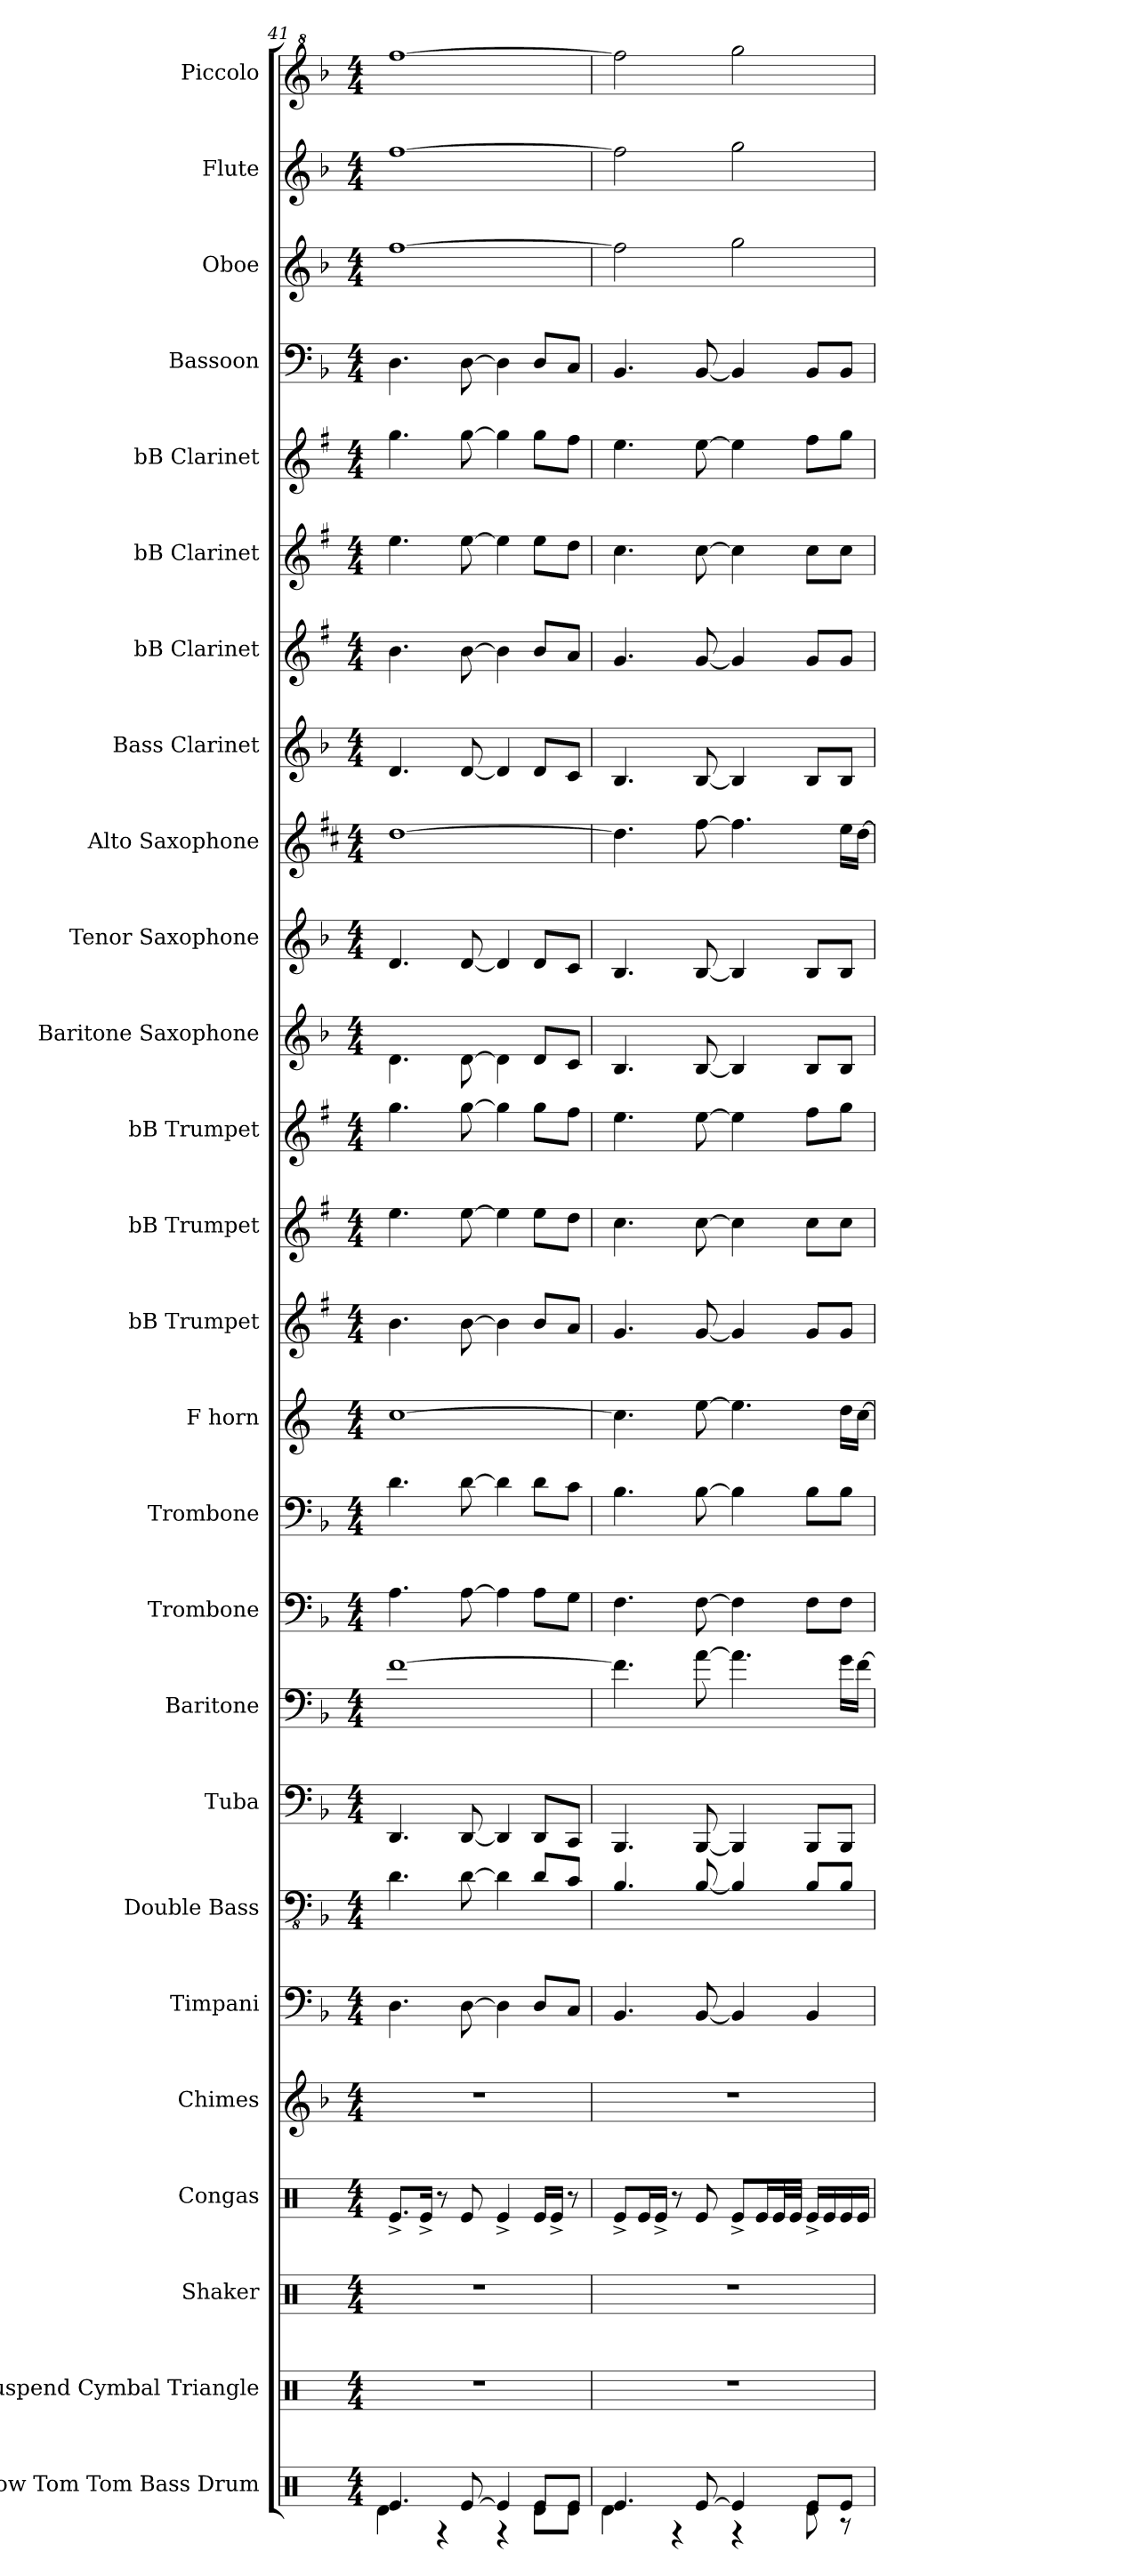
**kern	**kern	**kern	**kern	**kern	**kern	**kern	**kern	**kern	**kern	**kern	**kern	**kern	**kern	**kern	**kern	**kern	**kern	**kern	**kern	**kern	**kern	**kern	**kern	**kern	**kern
*part26	*part25	*part24	*part23	*part22	*part21	*part20	*part19	*part18	*part17	*part16	*part15	*part14	*part13	*part12	*part11	*part10	*part9	*part8	*part7	*part6	*part5	*part4	*part3	*part2	*part1
*staff26	*staff25	*staff24	*staff23	*staff22	*staff21	*staff20	*staff19	*staff18	*staff17	*staff16	*staff15	*staff14	*staff13	*staff12	*staff11	*staff10	*staff9	*staff8	*staff7	*staff6	*staff5	*staff4	*staff3	*staff2	*staff1
*I"Low Tom Tom Bass Drum	*I"Suspend Cymbal Triangle	*I"Shaker	*I"Congas	*I"Chimes	*I"Timpani	*I"Double Bass	*I"Tuba	*I"Baritone	*I"Trombone	*I"Trombone	*I"F horn	*I"bB Trumpet	*I"bB Trumpet	*I"bB Trumpet	*I"Baritone Saxophone	*I"Tenor Saxophone	*I"Alto Saxophone	*I"Bass Clarinet	*I"bB Clarinet	*I"bB Clarinet	*I"bB Clarinet	*I"Bassoon	*I"Oboe	*I"Flute	*I"Piccolo
*I'L.T B.D	*I'Sus.C Tri.	*I'Sh.	*I'Co.	*I'Chm.	*I'Timp.	*I'Db.	*I'Tba.	*I'Bar.	*I'Trb.	*I'Trb.	*I'F Hn.	*I'B♭ Tpt.	*I'B♭ Tpt.	*I'B♭ Tpt.	*I'Bar. Sax.	*I'T. Sax.	*I'A. Sax.	*I'B. Cl.	*I'B♭ Cl.	*I'B♭ Cl.	*I'B♭ Cl.	*I'Bsn.	*I'Ob.	*I'Fl.	*I'Picc.
*clefX	*clefX	*clefX	*clefX	*clefG2	*clefF4	*clefFv4	*clefF4	*clefF4	*clefF4	*clefF4	*clefG2	*clefG2	*clefG2	*clefG2	*clefG2	*clefG2	*clefG2	*clefG2	*clefG2	*clefG2	*clefG2	*clefF4	*clefG2	*clefG2	*clefG^2
*	*	*	*	*	*	*ITrd7c12	*	*	*	*	*ITrd4c7	*ITrd1c2	*ITrd1c2	*ITrd1c2	*ITrd12c21	*ITrd8c14	*ITrd5c9	*ITrd8c14	*ITrd1c2	*ITrd1c2	*ITrd1c2	*	*	*	*
*k[]	*k[]	*k[]	*k[]	*k[b-]	*k[b-]	*k[b-]	*k[b-]	*k[b-]	*k[b-]	*k[b-]	*k[b-]	*k[b-]	*k[b-]	*k[b-]	*k[b-]	*k[b-]	*k[b-]	*k[b-]	*k[b-]	*k[b-]	*k[b-]	*k[b-]	*k[b-]	*k[b-]	*k[b-]
*M4/4	*M4/4	*M4/4	*M4/4	*M4/4	*M4/4	*M4/4	*M4/4	*M4/4	*M4/4	*M4/4	*M4/4	*M4/4	*M4/4	*M4/4	*M4/4	*M4/4	*M4/4	*M4/4	*M4/4	*M4/4	*M4/4	*M4/4	*M4/4	*M4/4	*M4/4
=41	=41	=41	=41	=41	=41	=41	=41	=41	=41	=41	=41	=41	=41	=41	=41	=41	=41	=41	=41	=41	=41	=41	=41	=41	=41
*^	*	*	*	*	*	*	*	*	*	*	*	*	*	*	*	*	*	*	*	*	*	*	*	*	*
4.Re/	4Rd\	1r	1r	8.Re^/L	1r	4.D\	4.DD\	4.DD/	[1f	4.A\	4.d\	[1f	4.a\	4.dd\	4.ff\	4.D\	4.D/	[1f	4.D/	4.a\	4.dd\	4.ff\	4.D\	[1ff	[1ff	[1fff
.	.	.	.	16Re^/Jk	.	.	.	.	.	.	.	.	.	.	.	.	.	.	.	.	.	.	.	.	.	.
.	4r	.	.	8r	.	.	.	.	.	.	.	.	.	.	.	.	.	.	.	.	.	.	.	.	.	.
[8Re/	.	.	.	8Re/	.	[8D\	[8DD\	[8DD/	.	[8A\	[8d\	.	[8a\	[8dd\	[8ff\	[8D\	[8D/	.	[8D/	[8a\	[8dd\	[8ff\	[8D\	.	.	.
4Re/]	4r	.	.	4Re^/	.	4D\]	4DD\]	4DD/]	.	4A\]	4d\]	.	4a\]	4dd\]	4ff\]	4D\]	4D/]	.	4D/]	4a\]	4dd\]	4ff\]	4D\]	.	.	.
8Re/L	8Rd\L	.	.	16Re/LL	.	8D/L	8DD/L	8DD/L	.	8A\L	8d\L	.	8a/L	8dd\L	8ff\L	8D/L	8D/L	.	8D/L	8a/L	8dd\L	8ff\L	8D/L	.	.	.
.	.	.	.	16Re^/JJ	.	.	.	.	.	.	.	.	.	.	.	.	.	.	.	.	.	.	.	.	.	.
8Re/J	8Rd\J	.	.	8r	.	8C/J	8CC/J	8CC/J	.	8G\J	8c\J	.	8g/J	8cc\J	8ee\J	8C/J	8C/J	.	8C/J	8g/J	8cc\J	8ee\J	8C/J	.	.	.
=42	=42	=42	=42	=42	=42	=42	=42	=42	=42	=42	=42	=42	=42	=42	=42	=42	=42	=42	=42	=42	=42	=42	=42	=42	=42	=42
4.Re/	4Rd\	1r	1r	8Re^/L	1r	4.BB-/	4.BBB-/	4.BBB-/	4.f\]	4.F\	4.B-\	4.f\]	4.f/	4.b-\	4.dd\	4.BB-/	4.BB-/	4.f\]	4.BB-/	4.f/	4.b-\	4.dd\	4.BB-/	2ff\]	2ff\]	2fff\]
.	.	.	.	16Re/L	.	.	.	.	.	.	.	.	.	.	.	.	.	.	.	.	.	.	.	.	.	.
.	.	.	.	16Re^/JJ	.	.	.	.	.	.	.	.	.	.	.	.	.	.	.	.	.	.	.	.	.	.
.	4r	.	.	8r	.	.	.	.	.	.	.	.	.	.	.	.	.	.	.	.	.	.	.	.	.	.
[8Re/	.	.	.	8Re/	.	[8BB-/	[8BBB-/	[8BBB-/	[8a\	[8F\	[8B-\	[8a\	[8f/	[8b-\	[8dd\	[8BB-/	[8BB-/	[8a\	[8BB-/	[8f/	[8b-\	[8dd\	[8BB-/	.	.	.
4Re/]	4r	.	.	8Re^/L	.	4BB-/]	4BBB-/]	4BBB-/]	4.a\]	4F\]	4B-\]	4.a\]	4f/]	4b-\]	4dd\]	4BB-/]	4BB-/]	4.a\]	4BB-/]	4f/]	4b-\]	4dd\]	4BB-/]	2gg\	2gg\	2ggg\
.	.	.	.	16Re/L	.	.	.	.	.	.	.	.	.	.	.	.	.	.	.	.	.	.	.	.	.	.
.	.	.	.	32Re/L	.	.	.	.	.	.	.	.	.	.	.	.	.	.	.	.	.	.	.	.	.	.
.	.	.	.	32Re/JJJ	.	.	.	.	.	.	.	.	.	.	.	.	.	.	.	.	.	.	.	.	.	.
8Re/L	8Rd\	.	.	16Re^/LL	.	4BB-/	8BBB-/L	8BBB-/L	.	8F\L	8B-\L	.	8f/L	8b-\L	8ee\L	8BB-/L	8BB-/L	.	8BB-/L	8f/L	8b-\L	8ee\L	8BB-/L	.	.	.
.	.	.	.	16Re/	.	.	.	.	.	.	.	.	.	.	.	.	.	.	.	.	.	.	.	.	.	.
8Re/J	8r	.	.	16Re/	.	.	8BBB-/J	8BBB-/J	16g\LL	8F\J	8B-\J	16g\LL	8f/J	8b-\J	8ff\J	8BB-/J	8BB-/J	16g\LL	8BB-/J	8f/J	8b-\J	8ff\J	8BB-/J	.	.	.
.	.	.	.	16Re/JJ	.	.	.	.	[16f\JJ	.	.	[16f\JJ	.	.	.	.	.	[16f\JJ	.	.	.	.	.	.	.	.
*v	*v	*	*	*	*	*	*	*	*	*	*	*	*	*	*	*	*	*	*	*	*	*	*	*	*	*
=	=	=	=	=	=	=	=	=	=	=	=	=	=	=	=	=	=	=	=	=	=	=	=	=	=
*-	*-	*-	*-	*-	*-	*-	*-	*-	*-	*-	*-	*-	*-	*-	*-	*-	*-	*-	*-	*-	*-	*-	*-	*-	*-
